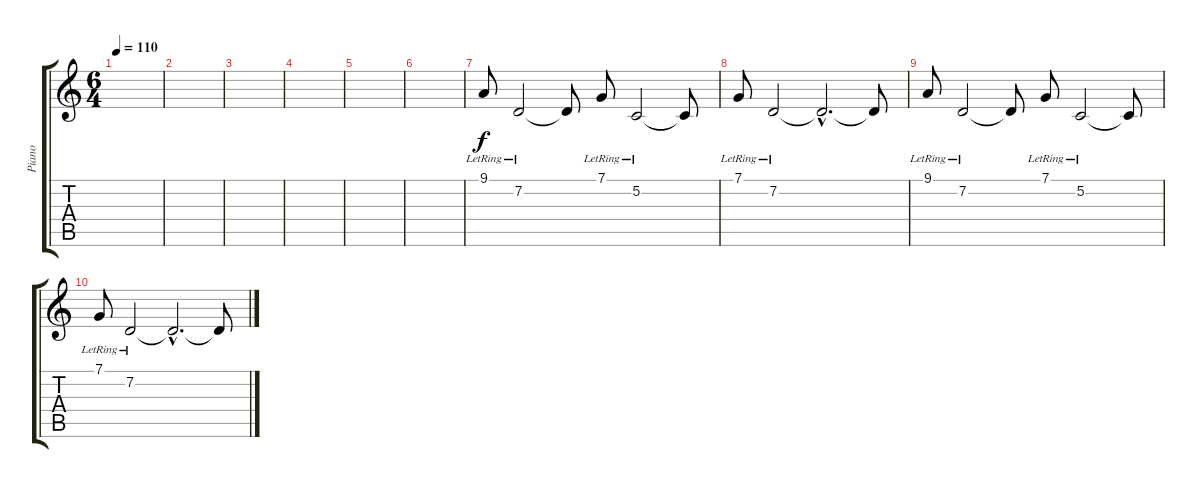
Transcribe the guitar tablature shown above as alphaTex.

\track ("Piano" "Piano") {instrument brightacousticpiano}
\staff {score tabs}
\tuning (C4 G3 Eb3 Bb2 F2 C2) {hide}
\ts (6 4)
\tempo 110
\clef g2
\ks c
|
|
|
|
|
|
9.1{lr}.8 7.2{lr}.2 7.2{t}.8 7.1{lr}.8 5.2{lr}.2 5.2{t}.8 |
7.1{lr}.8 7.2{lr}.2 7.2{hac t}.2{d} 7.2{t}.8 |
9.1{lr}.8 7.2{lr}.2 7.2{t}.8 7.1{lr}.8 5.2{lr}.2 5.2{t}.8 |
7.1{lr}.8 7.2{lr}.2 7.2{hac t}.2{d} 7.2{t}.8
